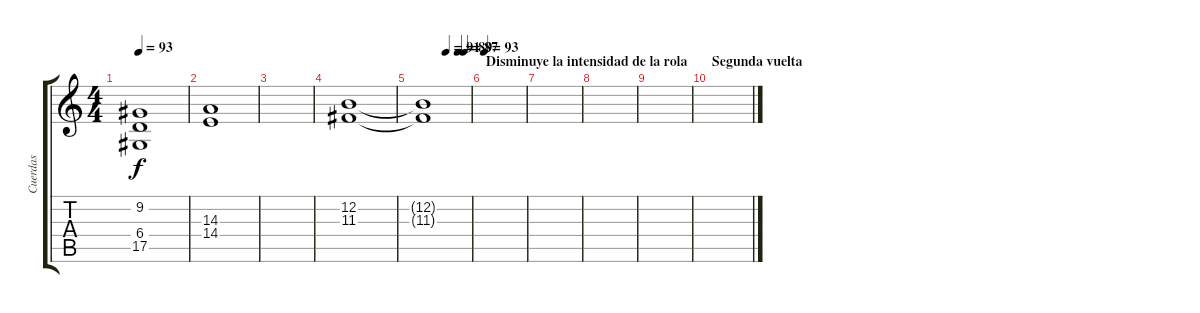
\track ("Cuerdas" "Cuerdas") {instrument stringensemble1}
\staff {score tabs}
\tuning (E4 B3 G3 D3 A2 E2) {hide}
\ts (4 4)
\tempo 93
\clef g2
\ks c
(9.2 6.4 17.5).1{dy f} |
(14.3 14.4).1 |
|
(12.2 11.3).1 |
\tempo (91 0.5)
\tempo (89 0.75)
\tempo (87 0.875)
(12.2{t} 11.3{t}).1 |
\section ("" "Disminuye la intensidad de la rola")
\tempo 93
|
|
|
|
\section ("" "Segunda vuelta")
